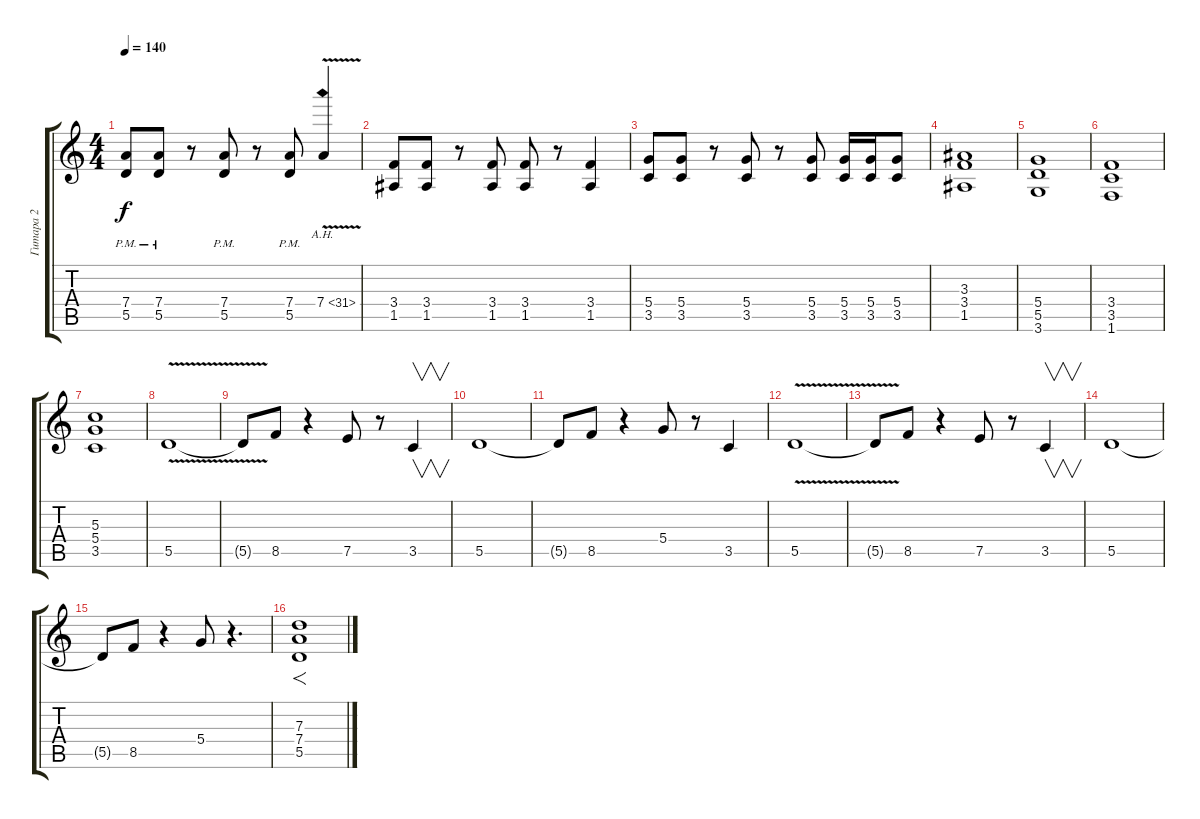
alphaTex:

\track ("Гитара 2" "Гитара 2") {instrument overdrivenguitar}
\staff {score tabs}
\tuning (E4 B3 G3 D3 A2 E2) {hide}
\ts (4 4)
\tempo 140
\clef g2
\ks c
(7.4{pm} 5.5{pm}).8{dy f} (7.4{pm} 5.5{pm}).8 r.8 (7.4{pm} 5.5{pm}).8 r.8 (7.4{pm} 5.5{pm}).8 7.4{ah 24 v}.4 |
(3.4 1.5).8 (3.4 1.5).8 r.8 (3.4 1.5).8 (3.4 1.5).8 r.8 (3.4 1.5).4 |
(5.4 3.5).8 (5.4 3.5).8 r.8 (5.4 3.5).8 r.8 (5.4 3.5).8 (5.4 3.5).16 (5.4 3.5).16 (5.4 3.5).8 |
(3.3 3.4 1.5).1 |
(5.4 5.5 3.6).1 |
(3.4 3.5 1.6).1 |
(5.3 5.4 3.5).1 |
5.5{v}.1 |
5.5{t}.8 8.5.8 r.4 7.5.8 r.8 3.5.4{v} |
5.5.1 |
5.5{t}.8 8.5.8 r.4 5.4.8 r.8 3.5.4 |
5.5{v}.1 |
5.5{t}.8 8.5.8 r.4 7.5.8 r.8 3.5.4{v} |
5.5.1 |
5.5{t}.8 8.5.8 r.4 5.4.8 r.4{d} |
(7.3 7.4 5.5).1{f volume 8}
